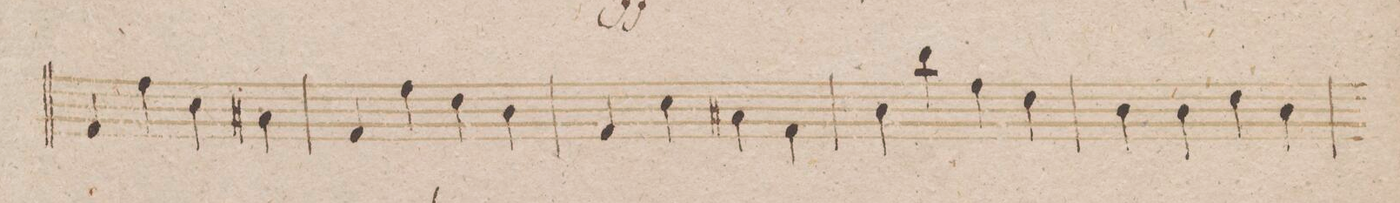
**kern	**dynam
*I"Fagotto 2do	*
*clefF4	*
*k[b-]	*
*met(c|)	*
*M2/2	*
4AA/	.
4A\	.
4E\	.
4C#X\	.
=33	=33
4AA/	.
4A\	.
4F\	.
4D\	.
=34	=34
4AA/	.
4E\	.
4C#X\	.
4AA\	.
=35	=35
4D\	.
4d\	.
4A\	.
4F\	.
=36	=36
4D\	.
4D\	.
4F\	.
4D\	.
=37	=37
*-	*-
